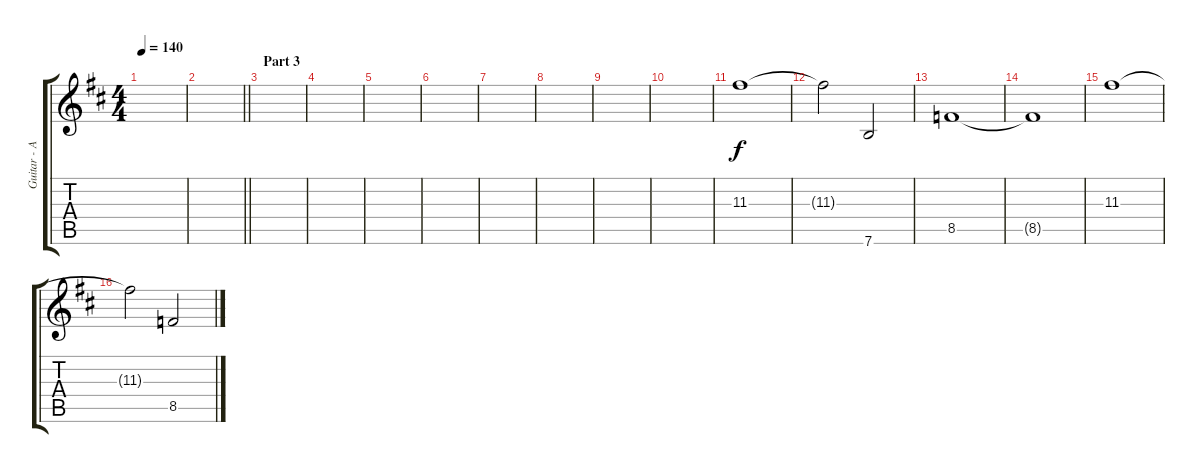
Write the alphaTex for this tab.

\track ("Guitar - Alex Turner" "Guitar - A") {instrument overdrivenguitar}
\staff {score tabs}
\tuning (E4 B3 G3 D3 A2 E2) {hide}
\ts (4 4)
\tempo 140
\clef g2
\ks d
|
\barLineRight lightlight
|
\section ("" "Part 3")
|
|
|
|
|
|
|
|
11.3.1{volume 7} |
11.3{t}.2 7.6.2 |
8.5.1 |
8.5{t}.1 |
11.3.1 |
11.3{t}.2 8.5.2
